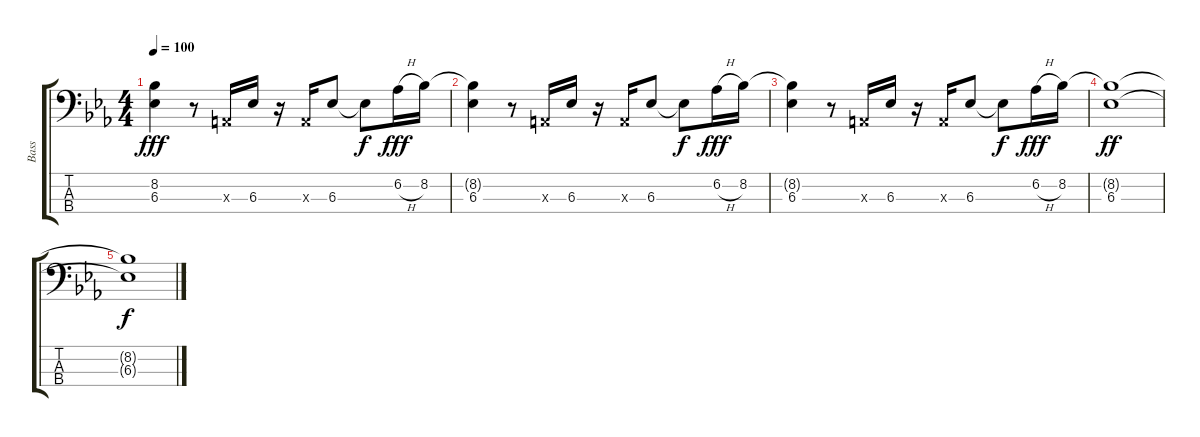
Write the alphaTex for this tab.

\track ("Bass" "Bass") {instrument electricbassfinger}
\staff {score tabs}
\tuning (G2 D2 A1 E1) {hide}
\ts (4 4)
\tempo 100
\clef f4
\ks eb
(8.2{t} 6.3).4{dy fff} r.8 0.3{x}.16 6.3.16 r.16 0.3{x}.16 6.3.8 6.3{t}.8{dy f} 6.2{h}.16{dy fff} 8.2.16 |
(8.2{t} 6.3).4 r.8 0.3{x}.16 6.3.16 r.16 0.3{x}.16 6.3.8 6.3{t}.8{dy f} 6.2{h}.16{dy fff} 8.2.16 |
(8.2{t} 6.3).4 r.8 0.3{x}.16 6.3.16 r.16 0.3{x}.16 6.3.8 6.3{t}.8{dy f} 6.2{h}.16{dy fff} 8.2.16 |
(8.2{t} 6.3).1{dy ff} |
(8.2{t} 6.3{t}).1{dy f}
